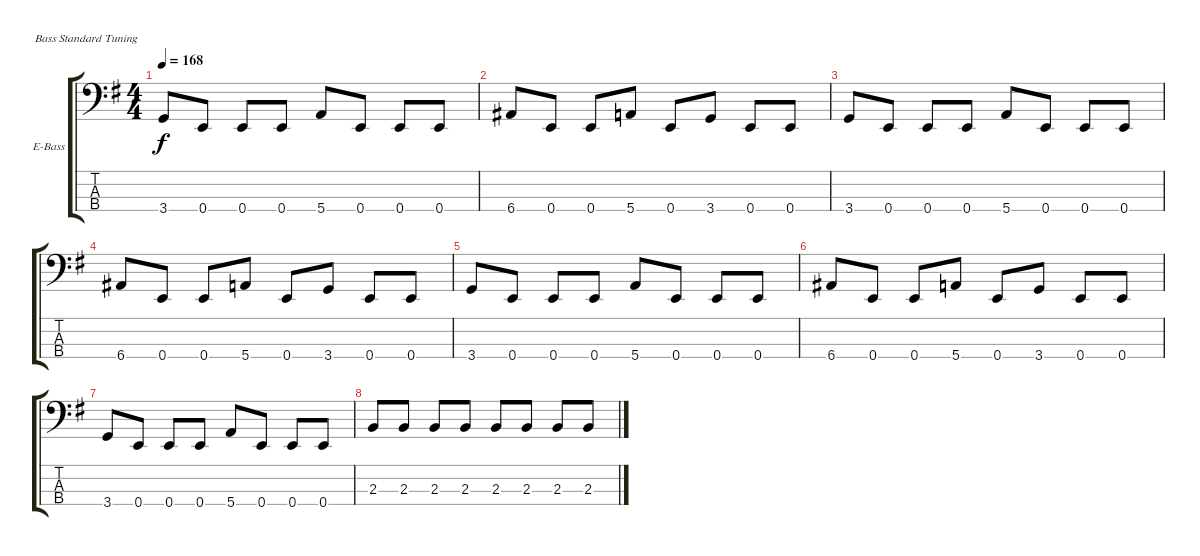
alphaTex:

\defaultSystemsLayout 4
\bracketExtendMode groupsimilarinstruments
\firstSystemTrackNameOrientation horizontal
\otherSystemsTrackNameOrientation horizontal
\track ("Electric Bass" "E-Bass") {instrument electricbassfinger}
\staff {score tabs}
\tuning (G2 D2 A1 E1)
\ts (4 4)
\tempo 168
\clef f4
\ks eminor
3.4.8{dy f} 0.4.8 0.4.8 0.4.8 5.4.8 0.4.8 0.4.8 0.4.8 |
6.4.8 0.4.8 0.4.8 5.4.8 0.4.8 3.4.8 0.4.8 0.4.8 |
3.4.8 0.4.8 0.4.8 0.4.8 5.4.8 0.4.8 0.4.8 0.4.8 |
6.4.8 0.4.8 0.4.8 5.4.8 0.4.8 3.4.8 0.4.8 0.4.8 |
3.4.8 0.4.8 0.4.8 0.4.8 5.4.8 0.4.8 0.4.8 0.4.8 |
6.4.8 0.4.8 0.4.8 5.4.8 0.4.8 3.4.8 0.4.8 0.4.8 |
3.4.8 0.4.8 0.4.8 0.4.8 5.4.8 0.4.8 0.4.8 0.4.8 |
2.3.8 2.3.8 2.3.8 2.3.8 2.3.8 2.3.8 2.3.8 2.3.8 |
\scale
0.325926 |
\scale
0.396821 |
\scale
0.185363 |
\scale
0.0918519
